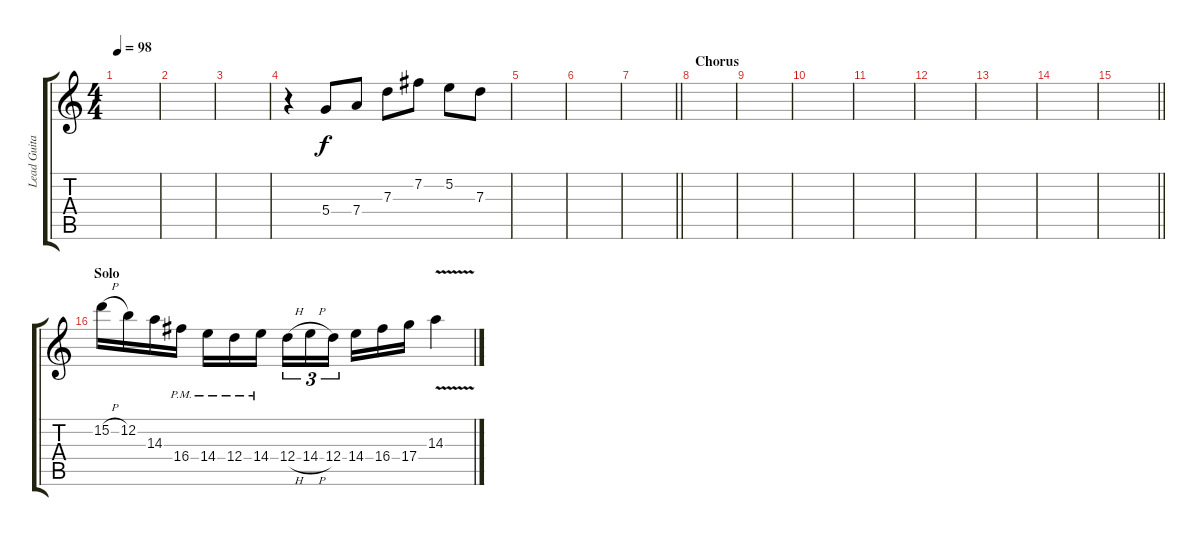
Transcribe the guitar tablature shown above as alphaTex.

\track ("Lead Guitar" "Lead Guita") {instrument overdrivenguitar}
\staff {score tabs}
\tuning (E4 B3 G3 D3 A2 E2) {hide}
\ts (4 4)
\tempo 98
\clef g2
\ks c
|
|
|
r.4 5.4.8 7.4.8 7.3.8 7.2.8 5.2.8 7.3.8 |
|
|
\barLineRight lightlight
|
\section ("" "Chorus")
|
|
|
|
|
|
|
\barLineRight lightlight
|
\section ("" "Solo")
15.2{h}.16{volume 15 instrument overdrivenguitar} 12.2.16 14.3.16 16.4{pm}.16 14.4{pm}.16 12.4{pm}.16 14.4{pm}.16{beam splitsecondary} 12.4{h}.16{tu (3 2)} 14.4{h}.16{tu (3 2)} 12.4.16{tu (3 2) beam splitsecondary} 14.4.16 16.4.16 17.4.16 14.3{v}.4
